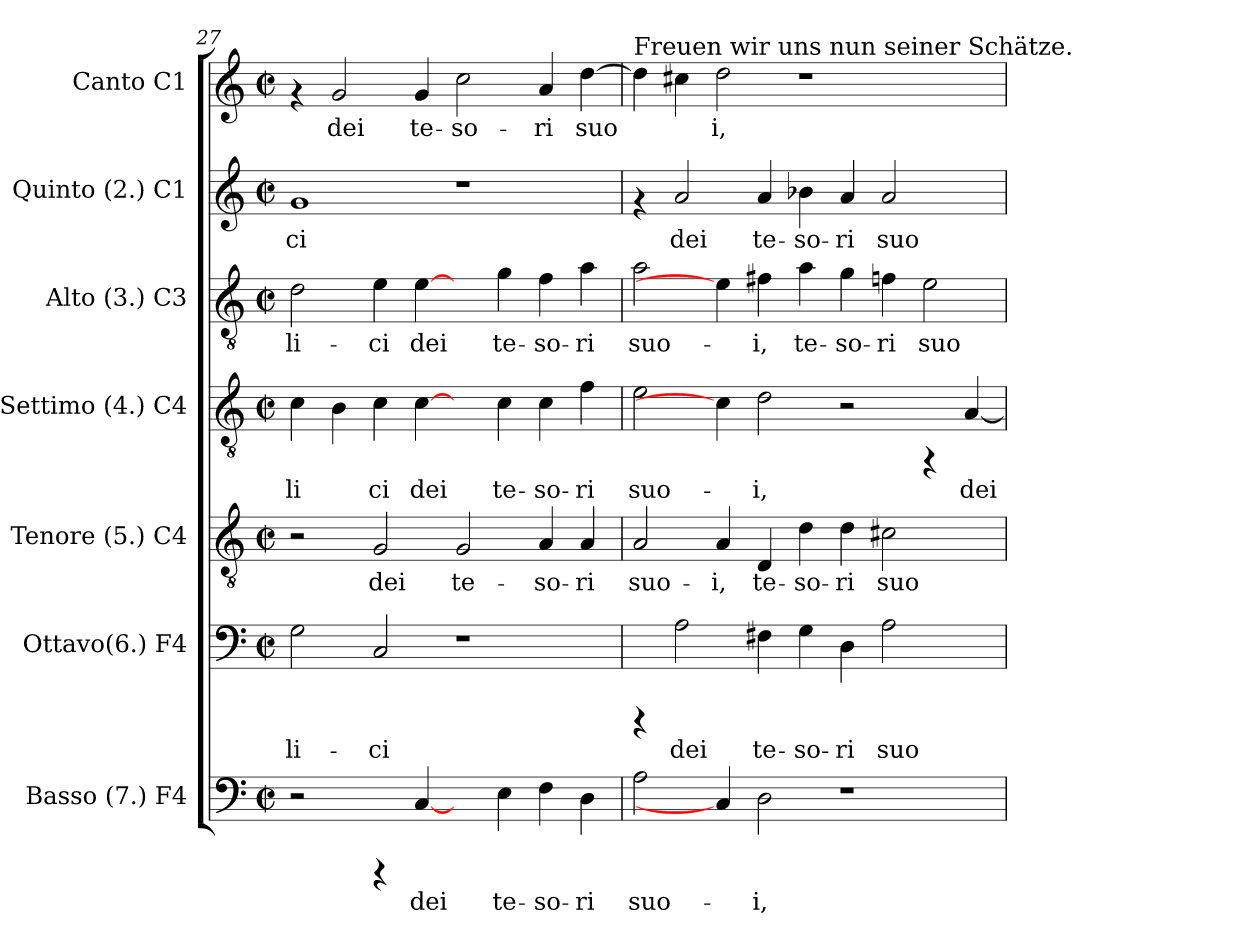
**kern	**text	**kern	**text	**kern	**text	**kern	**text	**kern	**text	**kern	**text	**kern	**text
*part7	*part7	*part6	*part6	*part5	*part5	*part4	*part4	*part3	*part3	*part2	*part2	*part1	*part1
*staff7	*staff7	*staff6	*staff6	*staff5	*staff5	*staff4	*staff4	*staff3	*staff3	*staff2	*staff2	*staff1	*staff1
*I"Basso (7.)  F4	*	*I"Ottavo(6.)  F4	*	*I"Tenore (5.)  C4	*	*I"Settimo (4.)  C4	*	*I"Alto (3.)  C3	*	*I"Quinto (2.)  C1	*	*I"Canto  C1	*
*	*	*	*	*I'T	*	*	*	*I'A	*	*	*	*I'C	*
!!LO:LB:g=z
*clefF4	*	*clefF4	*	*clefGv2	*	*clefGv2	*	*clefGv2	*	*clefG2	*	*clefG2	*
*k[]	*	*k[]	*	*k[]	*	*k[]	*	*k[]	*	*k[]	*	*k[]	*
*C:	*	*C:	*	*C:	*	*C:	*	*C:	*	*C:	*	*C:	*
*M2/2	*	*M2/2	*	*M2/2	*	*M2/2	*	*M2/2	*	*M2/2	*	*M2/2	*
*met(c|)	*	*met(c|)	*	*met(c|)	*	*met(c|)	*	*met(c|)	*	*met(c|)	*	*met(c|)	*
=27	=27	=27	=27	=27	=27	=27	=27	=27	=27	=27	=27	=27	=27
!	!	!	!LO:LY:b:cj	!	!	!	!LO:LY:b:cj	!	!LO:LY:b:cj	!	!LO:LY:b:cj	!	!
2r	.	2G\	-li-	2r	.	4c\	-li-	2d\	-li-	1g	-ci	4rf	.
!	!	!	!	!	!	!	!LO:LY:b:cj	!	!	!	!	!	!LO:LY:b:cj
.	.	.	.	.	.	4B\	--	.	.	.	.	2g/	dei
!	!	!	!LO:LY:b:cj	!	!LO:LY:b:cj	!	!LO:LY:b:cj	!	!LO:LY:b:cj	!	!	!	!
4rCCC	.	2C/	-ci	2G/	dei	4c\	-ci	4e\	-ci	.	.	.	.
!	!LO:LY:b:cj	!	!	!	!	!	!LO:LY:b:cj	!	!LO:LY:b:cj	!	!	!	!LO:LY:b:cj
[4C/	dei	.	.	.	.	[4c\	dei	[4e\	dei	.	.	4g/	te-
!	!	!	!	!	!LO:LY:b:cj	!	!	!	!	!	!	!	!LO:LY:b:cj
4ryy	.	1r	.	2G/	te-	4ryy	.	4ryy	.	1r	.	2cc\	-so-
!	!LO:LY:b:cj	!	!	!	!	!	!LO:LY:b:cj	!	!LO:LY:b:cj	!	!	!	!
4E\	te-	.	.	.	.	4c\	te-	4g\	te-	.	.	.	.
!	!LO:LY:b:cj	!	!	!	!LO:LY:b:cj	!	!LO:LY:b:cj	!	!LO:LY:b:cj	!	!	!	!LO:LY:b:cj
4F\	-so-	.	.	4A/	-so-	4c\	-so-	4f\	-so-	.	.	4a/	-ri
!	!LO:LY:b:cj	!	!	!	!LO:LY:b:cj	!	!LO:LY:b:cj	!	!LO:LY:b:cj	!	!	!	!LO:LY:b:cj
4D\	-ri	.	.	4A/	-ri	4f\	-ri	4a\	-ri	.	.	[>4dd\	suo-
=28	=28	=28	=28	=28	=28	=28	=28	=28	=28	=28	=28	=28	=28
!	!	!	!	!	!	!	!	!	!	!	!	!LO:TX:a:t=Freuen wir uns nun seiner Schätze.	!
!	!LO:LY:b:cj	!	!	!	!LO:LY:b:cj	!	!LO:LY:b:cj	!	!LO:LY:b:cj	!	!	!	!LO:LY:b:cj
2A\	suo-	4rCCC	.	2A/	suo-	2e\	suo-	2a\	suo-	4rf	.	4dd\]	--
!	!	!	!LO:LY:b:cj	!	!	!	!	!	!	!	!LO:LY:b:cj	!	!LO:LY:b:cj
.	.	2A\	dei	.	.	.	.	.	.	2a/	dei	4cc#X\	--
!	!	!	!	!	!LO:LY:b:cj	!	!	!	!	!	!	!	!LO:LY:b:cj
4C/]	.	.	.	4A/	-i,	4c\]	.	4e\]	.	.	.	2dd\	-i,
!	!LO:LY:b:cj	!	!LO:LY:b:cj	!	!LO:LY:b:cj	!	!LO:LY:b:cj	!	!LO:LY:b:cj	!	!LO:LY:b:cj	!	!
2D\	-i,	4F#X\	te-	4D/	te-	2d\	-i,	4f#X\	-i,	4a/	te-	.	.
!	!	!	!LO:LY:b:cj	!	!LO:LY:b:cj	!	!	!	!LO:LY:b:cj	!	!LO:LY:b:cj	!	!
.	.	4G\	-so-	4d\	-so-	.	.	4a\	te-	4b-X\	-so-	1r	.
!	!	!	!LO:LY:b:cj	!	!LO:LY:b:cj	!	!	!	!LO:LY:b:cj	!	!LO:LY:b:cj	!	!
1r	.	4D\	-ri	4d\	-ri	2r	.	4g\	-so-	4a/	-ri	.	.
!	!	!	!LO:LY:b:cj	!	!LO:LY:b:cj	!	!	!	!LO:LY:b:cj	!	!LO:LY:b:cj	!	!
.	.	2A\	suo-	2c#X\	suo-	.	.	4fn\	-ri	2a/	suo-	.	.
!	!	!	!	!	!	!	!	!	!LO:LY:b:cj	!	!	!	!
.	.	.	.	.	.	4rFF	.	2e\	suo-	.	.	.	.
!	!	!	!	!	!	!	!LO:LY:b:cj	!	!	!	!	!	!
.	.	4ryy	.	4ryy	.	[<4A/	dei	.	.	4ryy	.	4ryy	.
=	=	=	=	=	=	=	=	=	=	=	=	=	=
*-	*-	*-	*-	*-	*-	*-	*-	*-	*-	*-	*-	*-	*-
